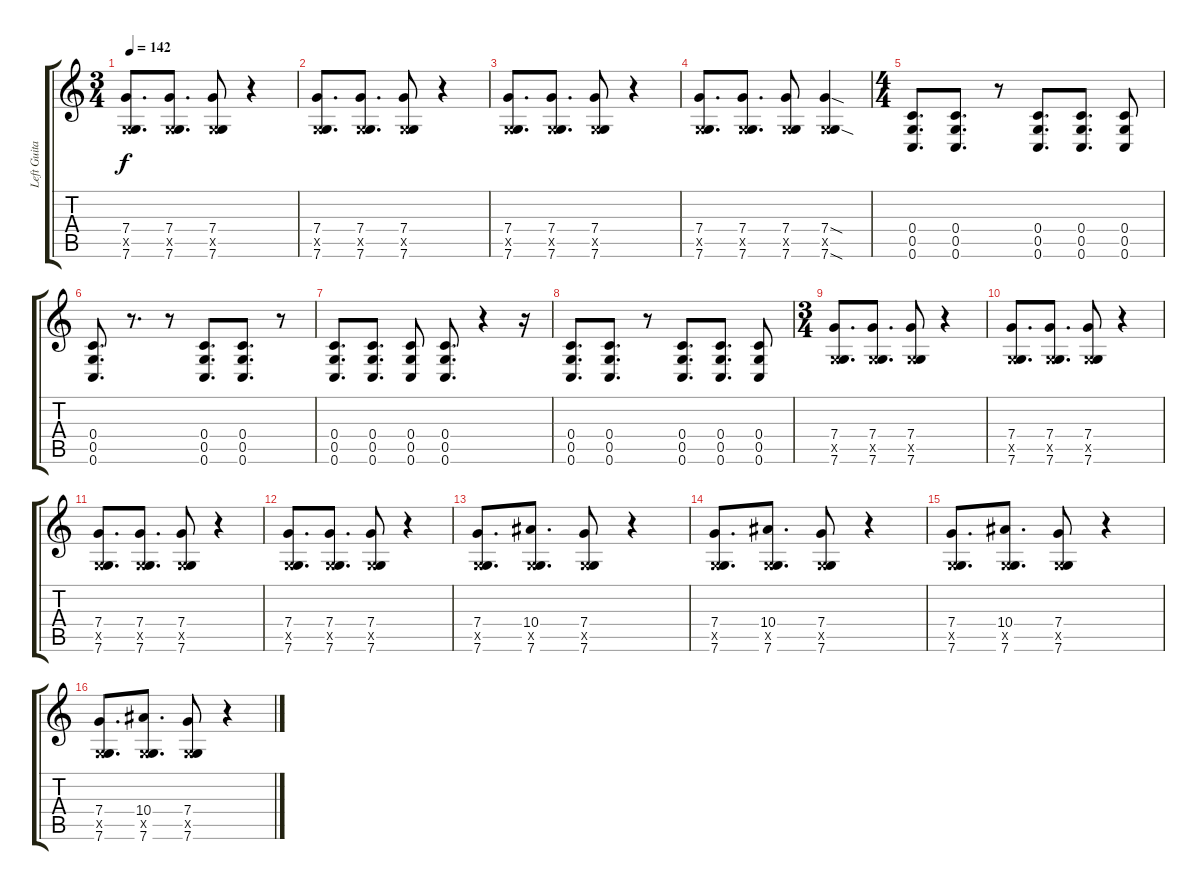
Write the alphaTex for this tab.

\track ("Left Guitar" "Left Guita") {instrument distortionguitar}
\staff {score tabs}
\tuning (D4 A3 F3 C3 G2 C2) {hide}
\ts (3 4)
\tempo 142
\clef g2
\ks c
(7.4 0.5{x} 7.6).8{d dy f} (7.4 0.5{x} 7.6).8{d} (7.4 0.5{x} 7.6).8 r.4 |
(7.4 0.5{x} 7.6).8{d} (7.4 0.5{x} 7.6).8{d} (7.4 0.5{x} 7.6).8 r.4 |
(7.4 0.5{x} 7.6).8{d} (7.4 0.5{x} 7.6).8{d} (7.4 0.5{x} 7.6).8 r.4 |
(7.4 0.5{x} 7.6).8{d} (7.4 0.5{x} 7.6).8{d} (7.4 0.5{x} 7.6).8 (7.4{sod} 0.5{x} 7.6{sod}).4 |
\ts (4 4)
(0.4 0.5 0.6).8{d} (0.4 0.5 0.6).8{d} r.8 (0.4 0.5 0.6).8{d} (0.4 0.5 0.6).8{d} (0.4 0.5 0.6).8 |
(0.4 0.5 0.6).8{d} r.8{d} r.8 (0.4 0.5 0.6).8{d} (0.4 0.5 0.6).8{d} r.8 |
(0.4 0.5 0.6).8{d} (0.4 0.5 0.6).8{d} (0.4 0.5 0.6).8 (0.4 0.5 0.6).8{d} r.4 r.16 |
(0.4 0.5 0.6).8{d} (0.4 0.5 0.6).8{d} r.8 (0.4 0.5 0.6).8{d} (0.4 0.5 0.6).8{d} (0.4 0.5 0.6).8 |
\ts (3 4)
(7.4 0.5{x} 7.6).8{d} (7.4 0.5{x} 7.6).8{d} (7.4 0.5{x} 7.6).8 r.4 |
(7.4 0.5{x} 7.6).8{d} (7.4 0.5{x} 7.6).8{d} (7.4 0.5{x} 7.6).8 r.4 |
(7.4 0.5{x} 7.6).8{d} (7.4 0.5{x} 7.6).8{d} (7.4 0.5{x} 7.6).8 r.4 |
(7.4 0.5{x} 7.6).8{d} (7.4 0.5{x} 7.6).8{d} (7.4 0.5{x} 7.6).8 r.4 |
(7.4 0.5{x} 7.6).8{d} (10.4 0.5{x} 7.6).8{d} (7.4 0.5{x} 7.6).8 r.4 |
(7.4 0.5{x} 7.6).8{d} (10.4 0.5{x} 7.6).8{d} (7.4 0.5{x} 7.6).8 r.4 |
(7.4 0.5{x} 7.6).8{d} (10.4 0.5{x} 7.6).8{d} (7.4 0.5{x} 7.6).8 r.4 |
(7.4 0.5{x} 7.6).8{d} (10.4 0.5{x} 7.6).8{d} (7.4 0.5{x} 7.6).8 r.4
